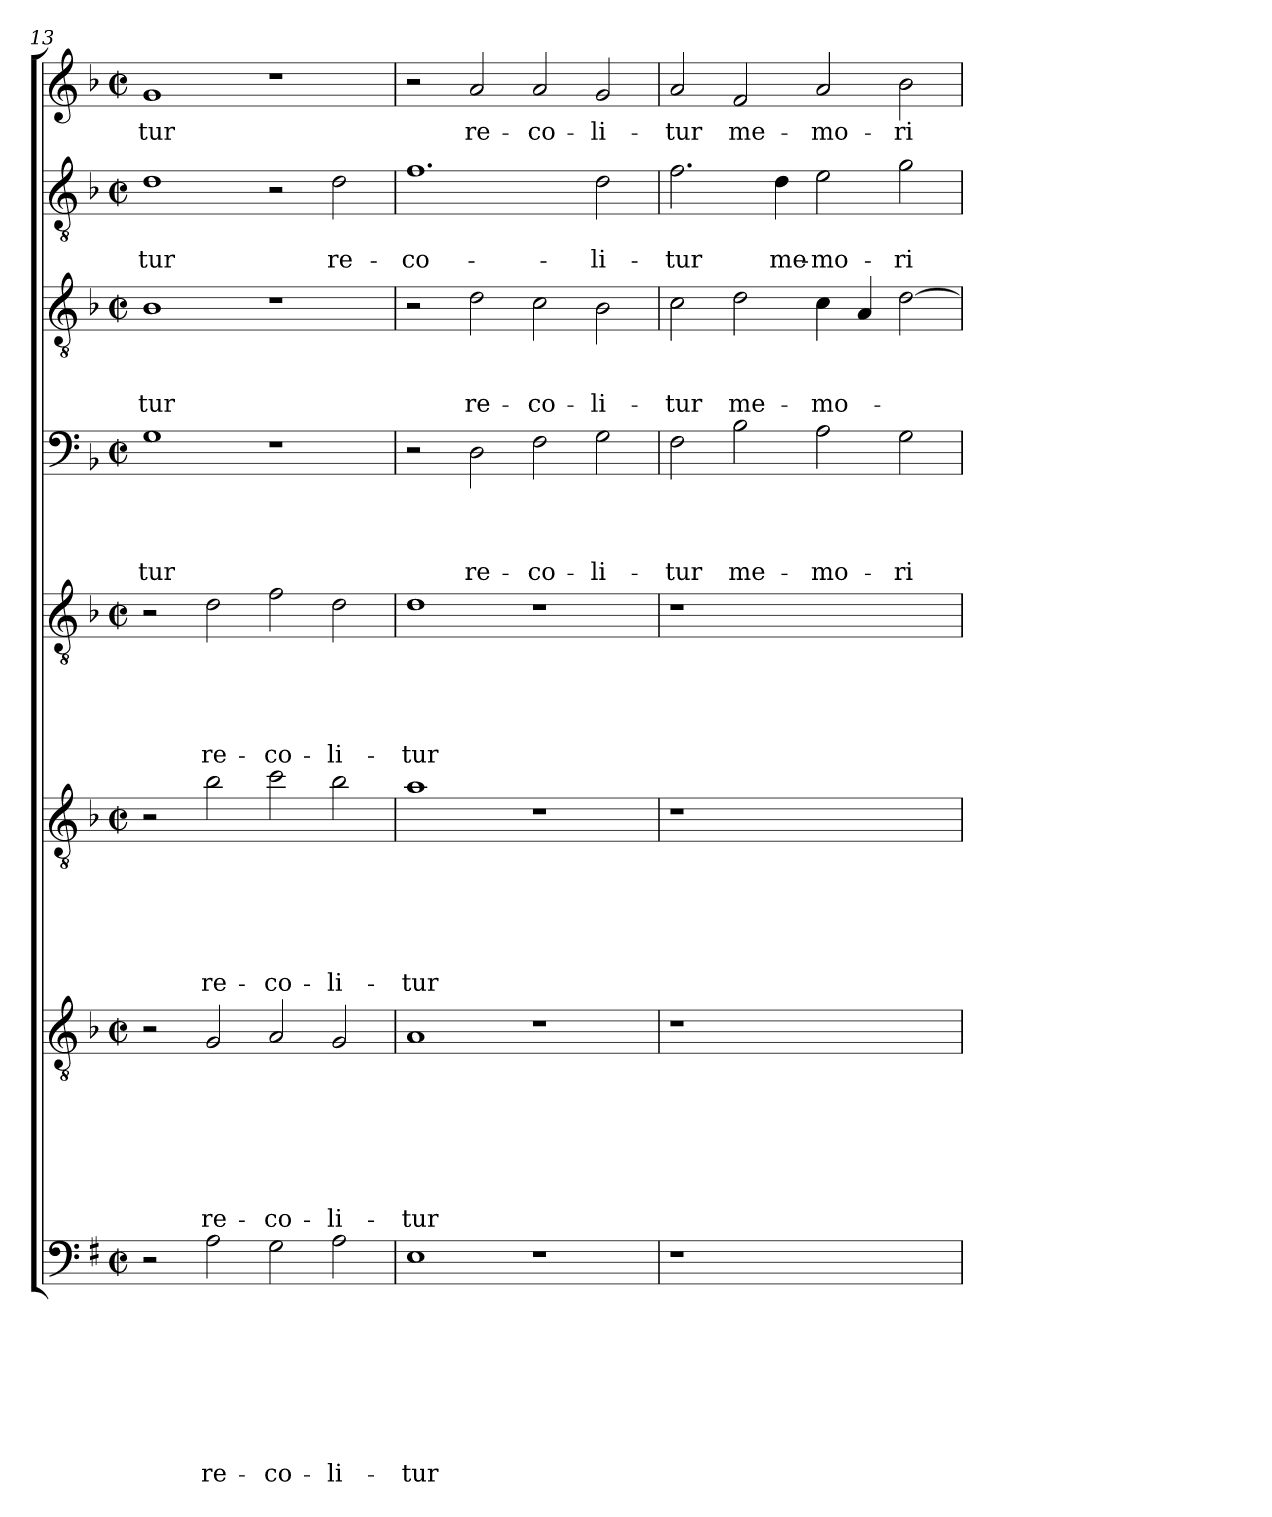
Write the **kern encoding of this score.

**kern	**text	**text	**text	**text	**text	**text	**text	**text	**kern	**text	**text	**text	**text	**text	**text	**text	**kern	**text	**text	**text	**text	**text	**text	**kern	**text	**text	**text	**text	**text	**kern	**text	**text	**text	**text	**kern	**text	**text	**text	**kern	**text	**text	**kern	**text
*part8	*part8	*part8	*part8	*part8	*part8	*part8	*part8	*part8	*part7	*part7	*part7	*part7	*part7	*part7	*part7	*part7	*part6	*part6	*part6	*part6	*part6	*part6	*part6	*part5	*part5	*part5	*part5	*part5	*part5	*part4	*part4	*part4	*part4	*part4	*part3	*part3	*part3	*part3	*part2	*part2	*part2	*part1	*part1
*staff8	*staff8	*staff8	*staff8	*staff8	*staff8	*staff8	*staff8	*staff8	*staff7	*staff7	*staff7	*staff7	*staff7	*staff7	*staff7	*staff7	*staff6	*staff6	*staff6	*staff6	*staff6	*staff6	*staff6	*staff5	*staff5	*staff5	*staff5	*staff5	*staff5	*staff4	*staff4	*staff4	*staff4	*staff4	*staff3	*staff3	*staff3	*staff3	*staff2	*staff2	*staff2	*staff1	*staff1
!!LO:PB:g=z
*clefF4	*	*	*	*	*	*	*	*	*clefGv2	*	*	*	*	*	*	*	*clefGv2	*	*	*	*	*	*	*clefGv2	*	*	*	*	*	*clefF4	*	*	*	*	*clefGv2	*	*	*	*clefGv2	*	*	*clefG2	*
*ITrd1c2	*	*	*	*	*	*	*	*	*	*	*	*	*	*	*	*	*ITrd8c14	*	*	*	*	*	*	*	*	*	*	*	*	*	*	*	*	*	*	*	*	*	*	*	*	*	*
*k[b-]	*	*	*	*	*	*	*	*	*k[b-]	*	*	*	*	*	*	*	*k[b-]	*	*	*	*	*	*	*k[b-]	*	*	*	*	*	*k[b-]	*	*	*	*	*k[b-]	*	*	*	*k[b-]	*	*	*k[b-]	*
*d:	*	*	*	*	*	*	*	*	*d:	*	*	*	*	*	*	*	*d:	*	*	*	*	*	*	*d:	*	*	*	*	*	*d:	*	*	*	*	*d:	*	*	*	*d:	*	*	*d:	*
*M2/2	*	*	*	*	*	*	*	*	*M2/2	*	*	*	*	*	*	*	*M2/2	*	*	*	*	*	*	*M2/2	*	*	*	*	*	*M2/2	*	*	*	*	*M2/2	*	*	*	*M2/2	*	*	*M2/2	*
*met(c|)	*	*	*	*	*	*	*	*	*met(c|)	*	*	*	*	*	*	*	*met(c|)	*	*	*	*	*	*	*met(c|)	*	*	*	*	*	*met(c|)	*	*	*	*	*met(c|)	*	*	*	*met(c|)	*	*	*met(c|)	*
=13	=13	=13	=13	=13	=13	=13	=13	=13	=13	=13	=13	=13	=13	=13	=13	=13	=13	=13	=13	=13	=13	=13	=13	=13	=13	=13	=13	=13	=13	=13	=13	=13	=13	=13	=13	=13	=13	=13	=13	=13	=13	=13	=13
!	!	!	!	!	!	!	!	!	!	!	!	!	!	!	!	!	!	!	!	!	!	!	!	!	!	!	!	!	!	!	!	!	!	!LO:LY:b	!	!	!	!LO:LY:b	!	!	!LO:LY:b	!	!LO:LY:b
2r	.	.	.	.	.	.	.	.	2r	.	.	.	.	.	.	.	2r	.	.	.	.	.	.	2r	.	.	.	.	.	1G	.	.	.	-tur	1B-	.	.	-tur	1d	.	-tur	1g	-tur
!	!	!	!	!	!	!	!	!LO:LY:b	!	!	!	!	!	!	!	!LO:LY:b	!	!	!	!	!	!	!LO:LY:b	!	!	!	!	!	!LO:LY:b	!	!	!	!	!	!	!	!	!	!	!	!	!	!
2G\	.	.	.	.	.	.	.	re-	2G/	.	.	.	.	.	.	re-	2B-\	.	.	.	.	.	re-	2d\	.	.	.	.	re-	.	.	.	.	.	.	.	.	.	.	.	.	.	.
!	!	!	!	!	!	!	!	!LO:LY:b	!	!	!	!	!	!	!	!LO:LY:b	!	!	!	!	!	!	!LO:LY:b	!	!	!	!	!	!LO:LY:b	!	!	!	!	!	!	!	!	!	!	!	!	!	!
2F\	.	.	.	.	.	.	.	-co-	2A/	.	.	.	.	.	.	-co-	2c\	.	.	.	.	.	-co-	2f\	.	.	.	.	-co-	1r	.	.	.	.	1r	.	.	.	2r	.	.	1r	.
!	!	!	!	!	!	!	!	!LO:LY:b	!	!	!	!	!	!	!	!LO:LY:b	!	!	!	!	!	!	!LO:LY:b	!	!	!	!	!	!LO:LY:b	!	!	!	!	!	!	!	!	!	!	!	!LO:LY:b	!	!
2G\	.	.	.	.	.	.	.	-li-	2G/	.	.	.	.	.	.	-li-	2B-\	.	.	.	.	.	-li-	2d\	.	.	.	.	-li-	.	.	.	.	.	.	.	.	.	2d\	.	re-	.	.
=14	=14	=14	=14	=14	=14	=14	=14	=14	=14	=14	=14	=14	=14	=14	=14	=14	=14	=14	=14	=14	=14	=14	=14	=14	=14	=14	=14	=14	=14	=14	=14	=14	=14	=14	=14	=14	=14	=14	=14	=14	=14	=14	=14
!	!	!	!	!	!	!	!	!LO:LY:b	!	!	!	!	!	!	!	!LO:LY:b	!	!	!	!	!	!	!LO:LY:b	!	!	!	!	!	!LO:LY:b	!	!	!	!	!	!	!	!	!	!	!	!LO:LY:b	!	!
1D	.	.	.	.	.	.	.	-tur	1A	.	.	.	.	.	.	-tur	1A	.	.	.	.	.	-tur	1d	.	.	.	.	-tur	2r	.	.	.	.	2r	.	.	.	1.f	.	-co-	2r	.
!	!	!	!	!	!	!	!	!	!	!	!	!	!	!	!	!	!	!	!	!	!	!	!	!	!	!	!	!	!	!	!	!	!	!LO:LY:b	!	!	!	!LO:LY:b	!	!	!	!	!LO:LY:b
.	.	.	.	.	.	.	.	.	.	.	.	.	.	.	.	.	.	.	.	.	.	.	.	.	.	.	.	.	.	2D\	.	.	.	re-	2d\	.	.	re-	.	.	.	2a/	re-
!	!	!	!	!	!	!	!	!	!	!	!	!	!	!	!	!	!	!	!	!	!	!	!	!	!	!	!	!	!	!	!	!	!	!LO:LY:b	!	!	!	!LO:LY:b	!	!	!	!	!LO:LY:b
1r	.	.	.	.	.	.	.	.	1r	.	.	.	.	.	.	.	1r	.	.	.	.	.	.	1r	.	.	.	.	.	2F\	.	.	.	-co-	2c\	.	.	-co-	.	.	.	2a/	-co-
!	!	!	!	!	!	!	!	!	!	!	!	!	!	!	!	!	!	!	!	!	!	!	!	!	!	!	!	!	!	!	!	!	!	!LO:LY:b	!	!	!	!LO:LY:b	!	!	!LO:LY:b	!	!LO:LY:b
.	.	.	.	.	.	.	.	.	.	.	.	.	.	.	.	.	.	.	.	.	.	.	.	.	.	.	.	.	.	2G\	.	.	.	-li-	2B-\	.	.	-li-	2d\	.	-li-	2g/	-li-
=15	=15	=15	=15	=15	=15	=15	=15	=15	=15	=15	=15	=15	=15	=15	=15	=15	=15	=15	=15	=15	=15	=15	=15	=15	=15	=15	=15	=15	=15	=15	=15	=15	=15	=15	=15	=15	=15	=15	=15	=15	=15	=15	=15
!	!	!	!	!	!	!	!	!	!	!	!	!	!	!	!	!	!	!	!	!	!	!	!	!	!	!	!	!	!	!	!	!	!	!LO:LY:b	!	!	!	!LO:LY:b	!	!	!LO:LY:b	!	!LO:LY:b
1r	.	.	.	.	.	.	.	.	1r	.	.	.	.	.	.	.	1r	.	.	.	.	.	.	1r	.	.	.	.	.	2F\	.	.	.	-tur	2c\	.	.	-tur	2.f\	.	-tur	2a/	-tur
!	!	!	!	!	!	!	!	!	!	!	!	!	!	!	!	!	!	!	!	!	!	!	!	!	!	!	!	!	!	!	!	!	!	!LO:LY:b	!	!	!	!LO:LY:b	!	!	!	!	!LO:LY:b
.	.	.	.	.	.	.	.	.	.	.	.	.	.	.	.	.	.	.	.	.	.	.	.	.	.	.	.	.	.	2B-\	.	.	.	me-	2d\	.	.	me-	.	.	.	2f/	me-
!	!	!	!	!	!	!	!	!	!	!	!	!	!	!	!	!	!	!	!	!	!	!	!	!	!	!	!	!	!	!	!	!	!	!	!	!	!	!	!	!	!LO:LY:b	!	!
.	.	.	.	.	.	.	.	.	.	.	.	.	.	.	.	.	.	.	.	.	.	.	.	.	.	.	.	.	.	.	.	.	.	.	.	.	.	.	4d\	.	me-	.	.
!	!	!	!	!	!	!	!	!	!	!	!	!	!	!	!	!	!	!	!	!	!	!	!	!	!	!	!	!	!	!	!	!	!	!LO:LY:b	!	!	!	!LO:LY:b	!	!	!LO:LY:b	!	!LO:LY:b
1ryy	.	.	.	.	.	.	.	.	1ryy	.	.	.	.	.	.	.	1ryy	.	.	.	.	.	.	1ryy	.	.	.	.	.	2A\	.	.	.	-mo-	4c\	.	.	-mo-	2e\	.	-mo-	2a/	-mo-
.	.	.	.	.	.	.	.	.	.	.	.	.	.	.	.	.	.	.	.	.	.	.	.	.	.	.	.	.	.	.	.	.	.	.	4A/	.	.	.	.	.	.	.	.
!	!	!	!	!	!	!	!	!	!	!	!	!	!	!	!	!	!	!	!	!	!	!	!	!	!	!	!	!	!	!	!	!	!	!LO:LY:b	!	!	!	!	!	!	!LO:LY:b	!	!LO:LY:b
.	.	.	.	.	.	.	.	.	.	.	.	.	.	.	.	.	.	.	.	.	.	.	.	.	.	.	.	.	.	2G\	.	.	.	-ri-	[2d\	.	.	.	2g\	.	-ri-	2b-\	-ri-
=	=	=	=	=	=	=	=	=	=	=	=	=	=	=	=	=	=	=	=	=	=	=	=	=	=	=	=	=	=	=	=	=	=	=	=	=	=	=	=	=	=	=	=
*-	*-	*-	*-	*-	*-	*-	*-	*-	*-	*-	*-	*-	*-	*-	*-	*-	*-	*-	*-	*-	*-	*-	*-	*-	*-	*-	*-	*-	*-	*-	*-	*-	*-	*-	*-	*-	*-	*-	*-	*-	*-	*-	*-
